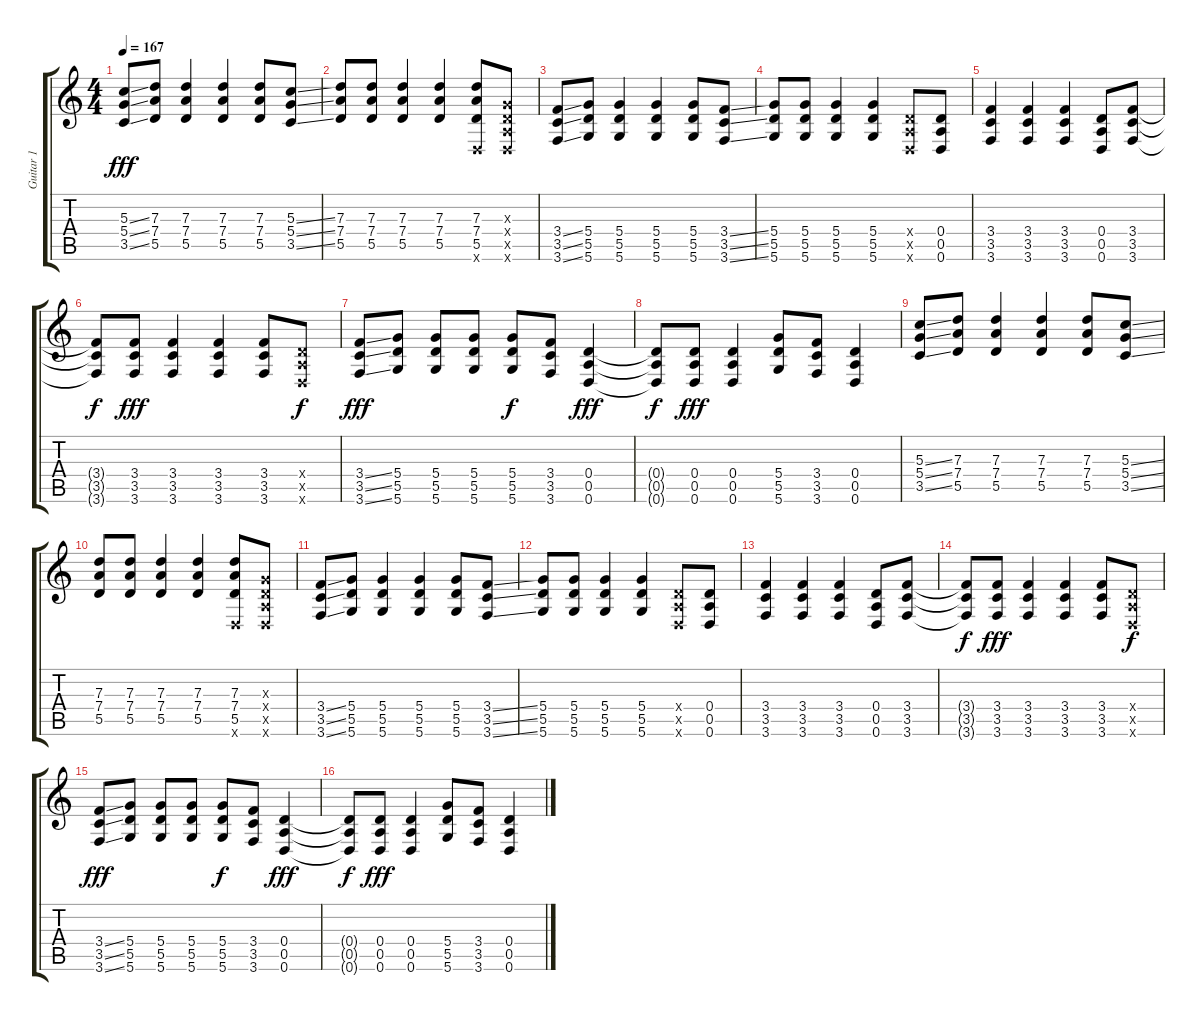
\track ("Guitar 1" "Guitar 1") {instrument acousticguitarsteel}
\staff {score tabs}
\tuning (E4 B3 G3 D3 A2 D2) {hide}
\ts (4 4)
\tempo 167
\clef g2
\ks c
(5.3{ss} 5.4{ss} 3.5{ss}).8{dy fff} (7.3 7.4 5.5).8 (7.3 7.4 5.5).4 (7.3 7.4 5.5).4 (7.3 7.4 5.5).8 (5.3{ss} 5.4{ss} 3.5{ss}).8 |
(7.3 7.4 5.5).8 (7.3 7.4 5.5).8 (7.3 7.4 5.5).4 (7.3 7.4 5.5).4 (7.3 7.4 5.5 0.6{x}).8 (0.3{x} 0.4{x} 0.5{x} 0.6{x}).8 |
(3.4{ss} 3.5{ss} 3.6{ss}).8 (5.4 5.5 5.6).8 (5.4 5.5 5.6).4 (5.4 5.5 5.6).4 (5.4 5.5 5.6).8 (3.4{ss} 3.5{ss} 3.6{ss}).8 |
(5.4 5.5 5.6).8 (5.4 5.5 5.6).8 (5.4 5.5 5.6).4 (5.4 5.5 5.6).4 (0.4{x} 0.5{x} 0.6{x}).8 (0.4 0.5 0.6).8 |
(3.4 3.5 3.6).4 (3.4 3.5 3.6).4 (3.4 3.5 3.6).4 (0.4 0.5 0.6).8 (3.4 3.5 3.6).8 |
(3.4{t} 3.5{t} 3.6{t}).8{dy f} (3.4 3.5 3.6).8{dy fff} (3.4 3.5 3.6).4 (3.4 3.5 3.6).4 (3.4 3.5 3.6).8 (0.4{x} 0.5{x} 0.6{x}).8{dy f} |
(3.4{ss} 3.5{ss} 3.6{ss}).8{dy fff} (5.4 5.5 5.6).8 (5.4 5.5 5.6).8 (5.4 5.5 5.6).8 (5.4 5.5 5.6).8{dy f} (3.4 3.5 3.6).8 (0.4 0.5 0.6).4{dy fff} |
(0.4{t} 0.5{t} 0.6{t}).8{dy f} (0.4 0.5 0.6).8{dy fff} (0.4 0.5 0.6).4 (5.4 5.5 5.6).8 (3.4 3.5 3.6).8 (0.4 0.5 0.6).4 |
(5.3{ss} 5.4{ss} 3.5{ss}).8 (7.3 7.4 5.5).8 (7.3 7.4 5.5).4 (7.3 7.4 5.5).4 (7.3 7.4 5.5).8 (5.3{ss} 5.4{ss} 3.5{ss}).8 |
(7.3 7.4 5.5).8 (7.3 7.4 5.5).8 (7.3 7.4 5.5).4 (7.3 7.4 5.5).4 (7.3 7.4 5.5 0.6{x}).8 (0.3{x} 0.4{x} 0.5{x} 0.6{x}).8 |
(3.4{ss} 3.5{ss} 3.6{ss}).8 (5.4 5.5 5.6).8 (5.4 5.5 5.6).4 (5.4 5.5 5.6).4 (5.4 5.5 5.6).8 (3.4{ss} 3.5{ss} 3.6{ss}).8 |
(5.4 5.5 5.6).8 (5.4 5.5 5.6).8 (5.4 5.5 5.6).4 (5.4 5.5 5.6).4 (0.4{x} 0.5{x} 0.6{x}).8 (0.4 0.5 0.6).8 |
(3.4 3.5 3.6).4 (3.4 3.5 3.6).4 (3.4 3.5 3.6).4 (0.4 0.5 0.6).8 (3.4 3.5 3.6).8 |
(3.4{t} 3.5{t} 3.6{t}).8{dy f} (3.4 3.5 3.6).8{dy fff} (3.4 3.5 3.6).4 (3.4 3.5 3.6).4 (3.4 3.5 3.6).8 (0.4{x} 0.5{x} 0.6{x}).8{dy f} |
(3.4{ss} 3.5{ss} 3.6{ss}).8{dy fff} (5.4 5.5 5.6).8 (5.4 5.5 5.6).8 (5.4 5.5 5.6).8 (5.4 5.5 5.6).8{dy f} (3.4 3.5 3.6).8 (0.4 0.5 0.6).4{dy fff} |
(0.4{t} 0.5{t} 0.6{t}).8{dy f} (0.4 0.5 0.6).8{dy fff} (0.4 0.5 0.6).4 (5.4 5.5 5.6).8 (3.4 3.5 3.6).8 (0.4 0.5 0.6).4
